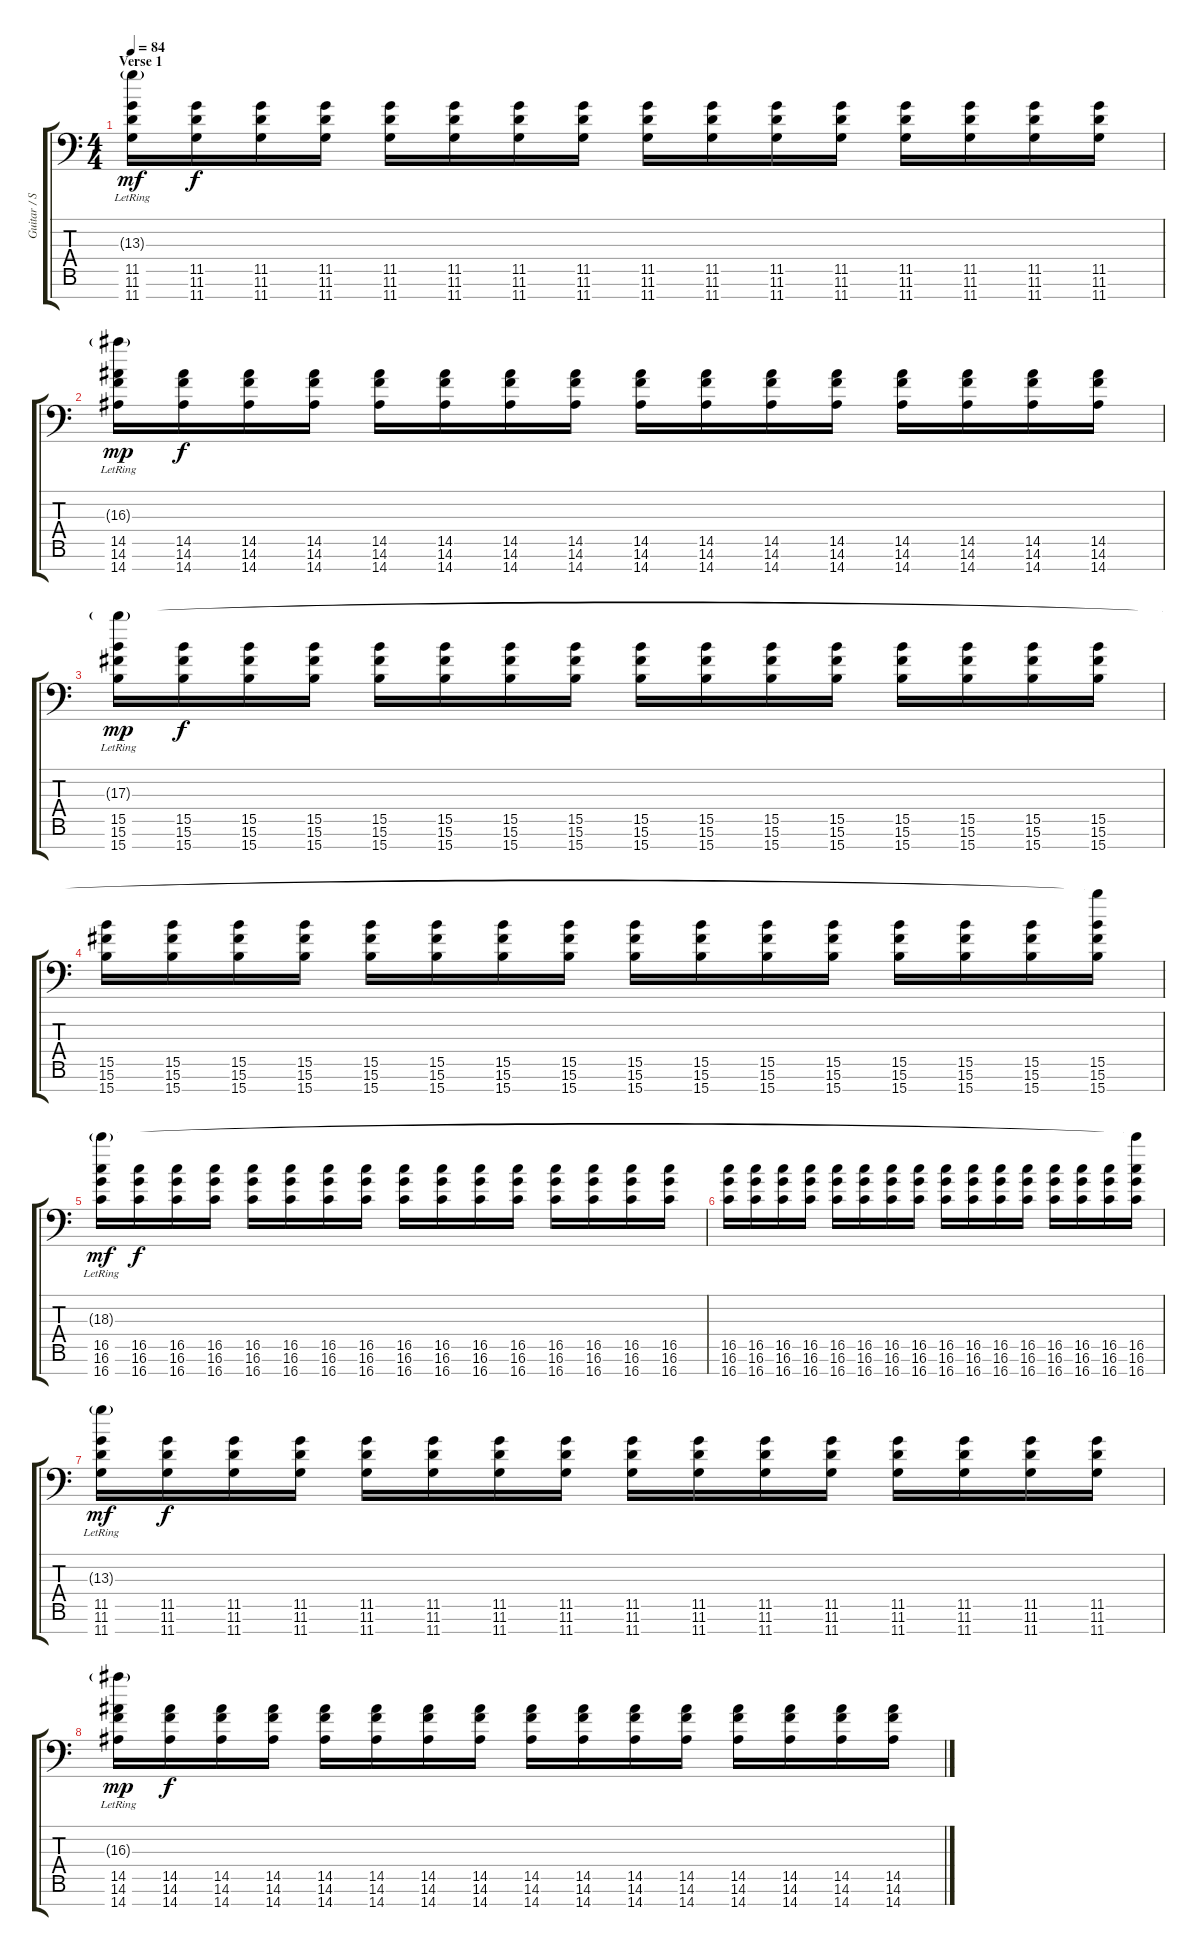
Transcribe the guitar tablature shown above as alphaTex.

\track ("Guitar / Stef Carpenter" "Guitar / S") {instrument distortionguitar}
\staff {score tabs}
\tuning (Eb4 Bb3 Gb3 Db3 Ab2 Eb2 Ab1) {hide}
\ts (4 4)
\section ("" "Verse 1")
\tempo 84
\clef f4
\ks c
(13.3{g lr} 11.5 11.6 11.7).16{dy mf instrument distortionguitar} (11.5 11.6 11.7).16{dy f} (11.5 11.6 11.7).16 (11.5 11.6 11.7).16 (11.5 11.6 11.7).16 (11.5 11.6 11.7).16 (11.5 11.6 11.7).16 (11.5 11.6 11.7).16 (11.5 11.6 11.7).16 (11.5 11.6 11.7).16 (11.5 11.6 11.7).16 (11.5 11.6 11.7).16 (11.5 11.6 11.7).16 (11.5 11.6 11.7).16 (11.5 11.6 11.7).16 (11.5 11.6 11.7).16 |
(16.3{g lr} 14.5 14.6 14.7).16{dy mp} (14.5 14.6 14.7).16{dy f} (14.5 14.6 14.7).16 (14.5 14.6 14.7).16 (14.5 14.6 14.7).16 (14.5 14.6 14.7).16 (14.5 14.6 14.7).16 (14.5 14.6 14.7).16 (14.5 14.6 14.7).16 (14.5 14.6 14.7).16 (14.5 14.6 14.7).16 (14.5 14.6 14.7).16 (14.5 14.6 14.7).16 (14.5 14.6 14.7).16 (14.5 14.6 14.7).16 (14.5 14.6 14.7).16 |
(17.3{g lr} 15.5 15.6 15.7).16{dy mp} (15.5 15.6 15.7).16{dy f} (15.5 15.6 15.7).16 (15.5 15.6 15.7).16 (15.5 15.6 15.7).16 (15.5 15.6 15.7).16 (15.5 15.6 15.7).16 (15.5 15.6 15.7).16 (15.5 15.6 15.7).16 (15.5 15.6 15.7).16 (15.5 15.6 15.7).16 (15.5 15.6 15.7).16 (15.5 15.6 15.7).16 (15.5 15.6 15.7).16 (15.5 15.6 15.7).16 (15.5 15.6 15.7).16 |
(15.5 15.6 15.7).16 (15.5 15.6 15.7).16 (15.5 15.6 15.7).16 (15.5 15.6 15.7).16 (15.5 15.6 15.7).16 (15.5 15.6 15.7).16 (15.5 15.6 15.7).16 (15.5 15.6 15.7).16 (15.5 15.6 15.7).16 (15.5 15.6 15.7).16 (15.5 15.6 15.7).16 (15.5 15.6 15.7).16 (15.5 15.6 15.7).16 (15.5 15.6 15.7).16 (15.5 15.6 15.7).16 (17.3{t} 15.5 15.6 15.7).16 |
(18.3{g lr} 16.5 16.6 16.7).16{dy mf} (16.5 16.6 16.7).16{dy f} (16.5 16.6 16.7).16 (16.5 16.6 16.7).16 (16.5 16.6 16.7).16 (16.5 16.6 16.7).16 (16.5 16.6 16.7).16 (16.5 16.6 16.7).16 (16.5 16.6 16.7).16 (16.5 16.6 16.7).16 (16.5 16.6 16.7).16 (16.5 16.6 16.7).16 (16.5 16.6 16.7).16 (16.5 16.6 16.7).16 (16.5 16.6 16.7).16 (16.5 16.6 16.7).16 |
(16.5 16.6 16.7).16 (16.5 16.6 16.7).16 (16.5 16.6 16.7).16 (16.5 16.6 16.7).16 (16.5 16.6 16.7).16 (16.5 16.6 16.7).16 (16.5 16.6 16.7).16 (16.5 16.6 16.7).16 (16.5 16.6 16.7).16 (16.5 16.6 16.7).16 (16.5 16.6 16.7).16 (16.5 16.6 16.7).16 (16.5 16.6 16.7).16 (16.5 16.6 16.7).16 (16.5 16.6 16.7).16 (18.3{t} 16.5 16.6 16.7).16 |
(13.3{g lr} 11.5 11.6 11.7).16{dy mf} (11.5 11.6 11.7).16{dy f} (11.5 11.6 11.7).16 (11.5 11.6 11.7).16 (11.5 11.6 11.7).16 (11.5 11.6 11.7).16 (11.5 11.6 11.7).16 (11.5 11.6 11.7).16 (11.5 11.6 11.7).16 (11.5 11.6 11.7).16 (11.5 11.6 11.7).16 (11.5 11.6 11.7).16 (11.5 11.6 11.7).16 (11.5 11.6 11.7).16 (11.5 11.6 11.7).16 (11.5 11.6 11.7).16 |
(16.3{g lr} 14.5 14.6 14.7).16{dy mp} (14.5 14.6 14.7).16{dy f} (14.5 14.6 14.7).16 (14.5 14.6 14.7).16 (14.5 14.6 14.7).16 (14.5 14.6 14.7).16 (14.5 14.6 14.7).16 (14.5 14.6 14.7).16 (14.5 14.6 14.7).16 (14.5 14.6 14.7).16 (14.5 14.6 14.7).16 (14.5 14.6 14.7).16 (14.5 14.6 14.7).16 (14.5 14.6 14.7).16 (14.5 14.6 14.7).16 (14.5 14.6 14.7).16
